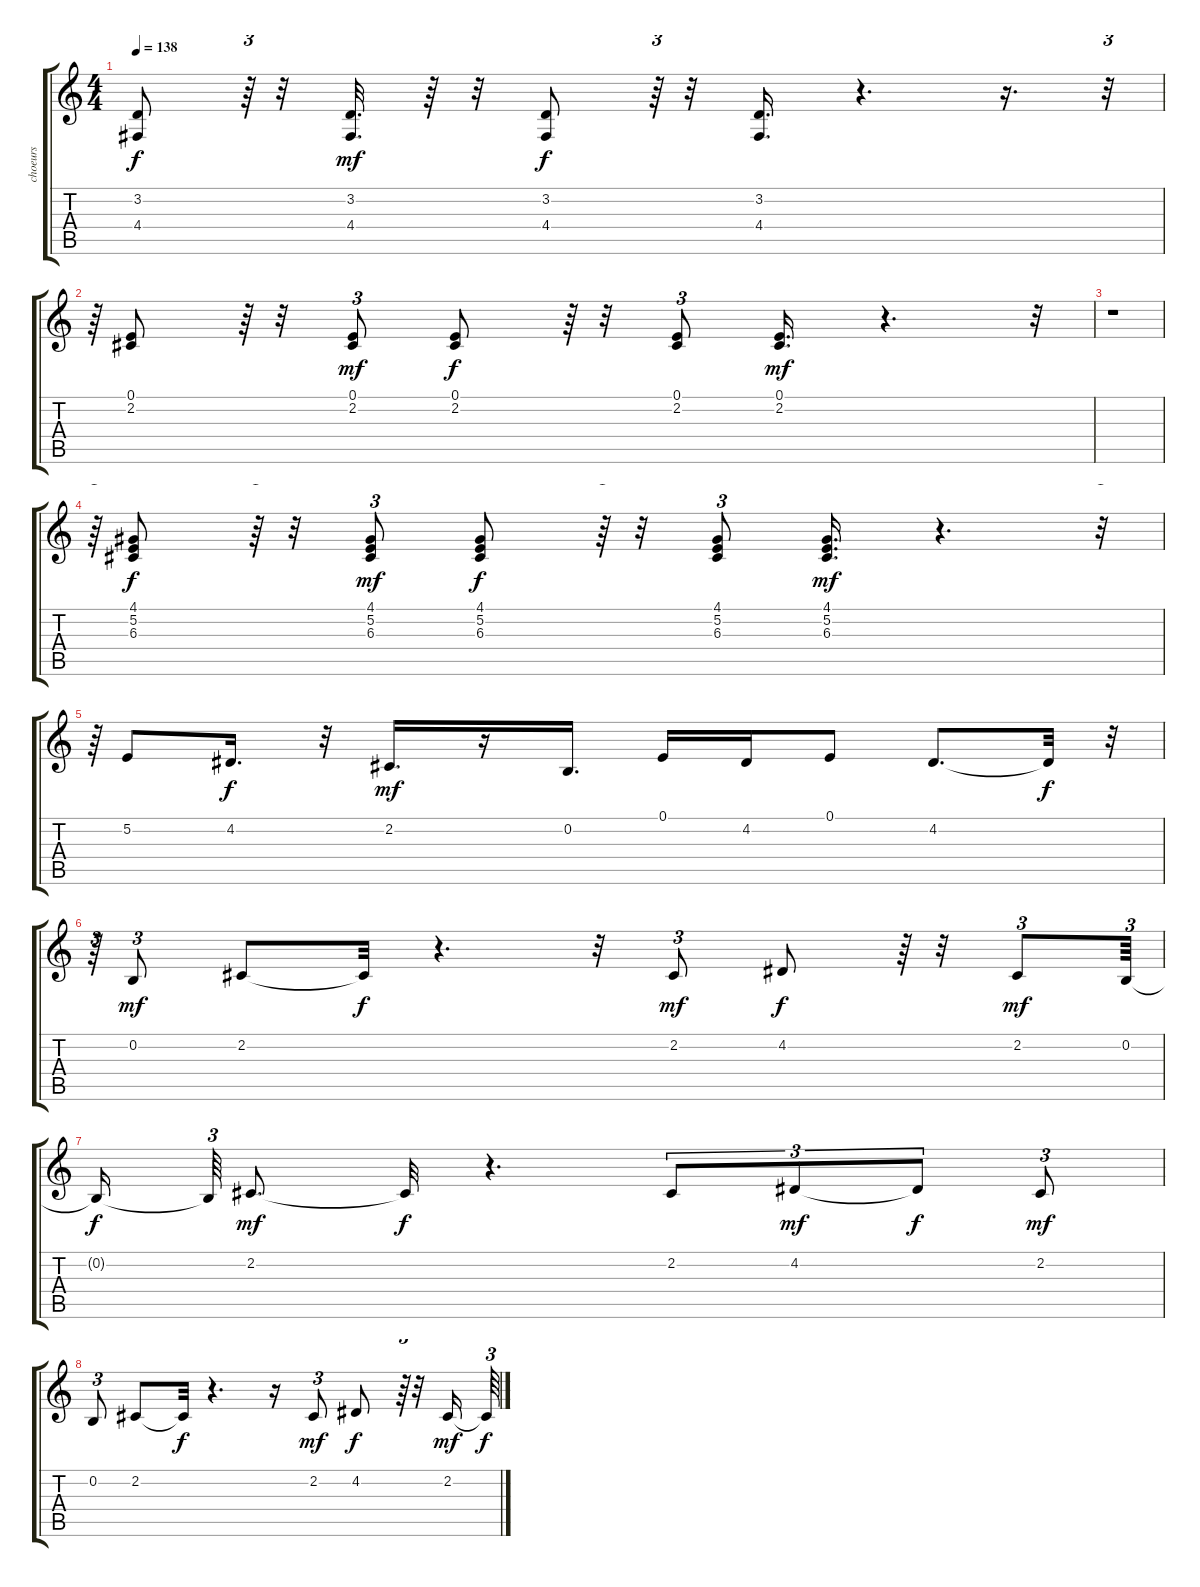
\track ("choeurs" "choeurs") {instrument lead3calliope}
\staff {score tabs}
\tuning (E4 B3 G3 D3 A2 E2) {hide}
\ts (4 4)
\tempo 138
\clef g2
\ks c
(3.2 4.4).8{dy f} r.64{tu (3 2)} r.32 (3.2 4.4).32{d dy mf} r.64 r.32 (3.2 4.4).8{dy f} r.64{tu (3 2)} r.32 (3.2 4.4).16{d} r.4{d} r.16{d} r.32{tu (3 2)} |
r.64{tu (3 2)} (0.1 2.2).8 r.64{tu (3 2)} r.32 (0.1 2.2).8{tu (3 2) dy mf} (0.1 2.2).8{dy f} r.64{tu (3 2)} r.32 (0.1 2.2).8{tu (3 2)} (0.1 2.2).16{d dy mf} r.4{d} r.32{tu (3 2)} |
r.1 |
r.64{tu (3 2)} (4.1 5.2 6.3).8{dy f} r.64{tu (3 2)} r.32 (4.1 5.2 6.3).8{tu (3 2) dy mf} (4.1 5.2 6.3).8{dy f} r.64{tu (3 2)} r.32 (4.1 5.2 6.3).8{tu (3 2)} (4.1 5.2 6.3).16{d dy mf} r.4{d} r.32{tu (3 2)} |
r.64{tu (3 2)} 5.2.8 4.2.16{d dy f} r.32 2.2.16{d dy mf} r.16 0.2.16{d} 0.1.16 4.2.16 0.1.8 4.2.8{d} 4.2{t}.32{dy f} r.32{tu (3 2)} |
r.64{tu (3 2)} 0.2.8{tu (3 2) dy mf} 2.2.8 2.2{t}.32{dy f} r.4{d} r.32 2.2.8{tu (3 2) dy mf} 4.2.8{dy f} r.64{tu (3 2)} r.32 2.2.8{tu (3 2) dy mf} 0.2.64{tu (3 2)} |
0.2{t}.16{dy f} 0.2{t}.64{tu (3 2)} 2.2.8{d dy mf} 2.2{t}.32{dy f} r.4{d} 2.2.8{tu (3 2)} 4.2.8{tu (3 2) dy mf} 4.2{t}.8{tu (3 2) dy f} 2.2.8{tu (3 2) dy mf} |
0.2.8{tu (3 2)} 2.2.8 2.2{t}.32{dy f} r.4{d} r.16 2.2.8{tu (3 2) dy mf} 4.2.8{dy f} r.64{tu (3 2)} r.32 2.2.16{dy mf} 2.2{t}.64{tu (3 2) dy f}
